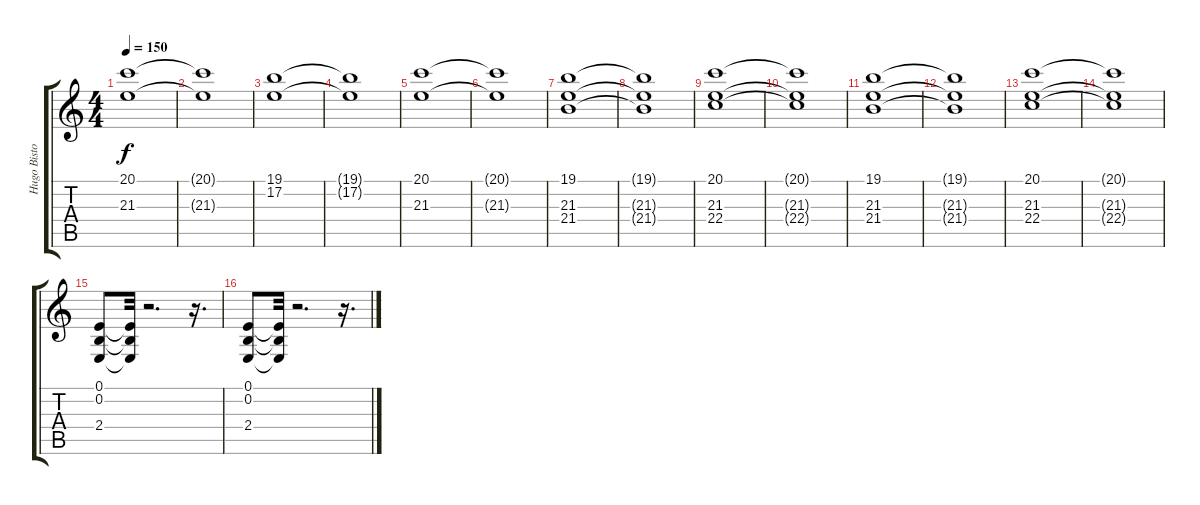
\track ("Hugo Bistolfi" "Hugo Bisto") {instrument synthstrings1}
\staff {score tabs}
\tuning (E4 B3 G3 D3 A2 E2) {hide}
\ts (4 4)
\tempo 150
\clef g2
\ks c
(20.1 21.3).1{dy f} |
(20.1{t} 21.3{t}).1 |
(19.1 17.2).1 |
(19.1{t} 17.2{t}).1 |
(20.1 21.3).1 |
(20.1{t} 21.3{t}).1 |
(19.1 21.3 21.4).1 |
(19.1{t} 21.3{t} 21.4{t}).1 |
(20.1 21.3 22.4).1 |
(20.1{t} 21.3{t} 22.4{t}).1 |
(19.1 21.3 21.4).1 |
(19.1{t} 21.3{t} 21.4{t}).1 |
(20.1 21.3 22.4).1 |
(20.1{t} 21.3{t} 22.4{t}).1 |
(0.1 0.2 2.4).8 (0.1{t} 0.2{t} 2.4{t}).32 r.2{d} r.16{d} |
(0.1 0.2 2.4).8 (0.1{t} 0.2{t} 2.4{t}).32 r.2{d} r.16{d}
